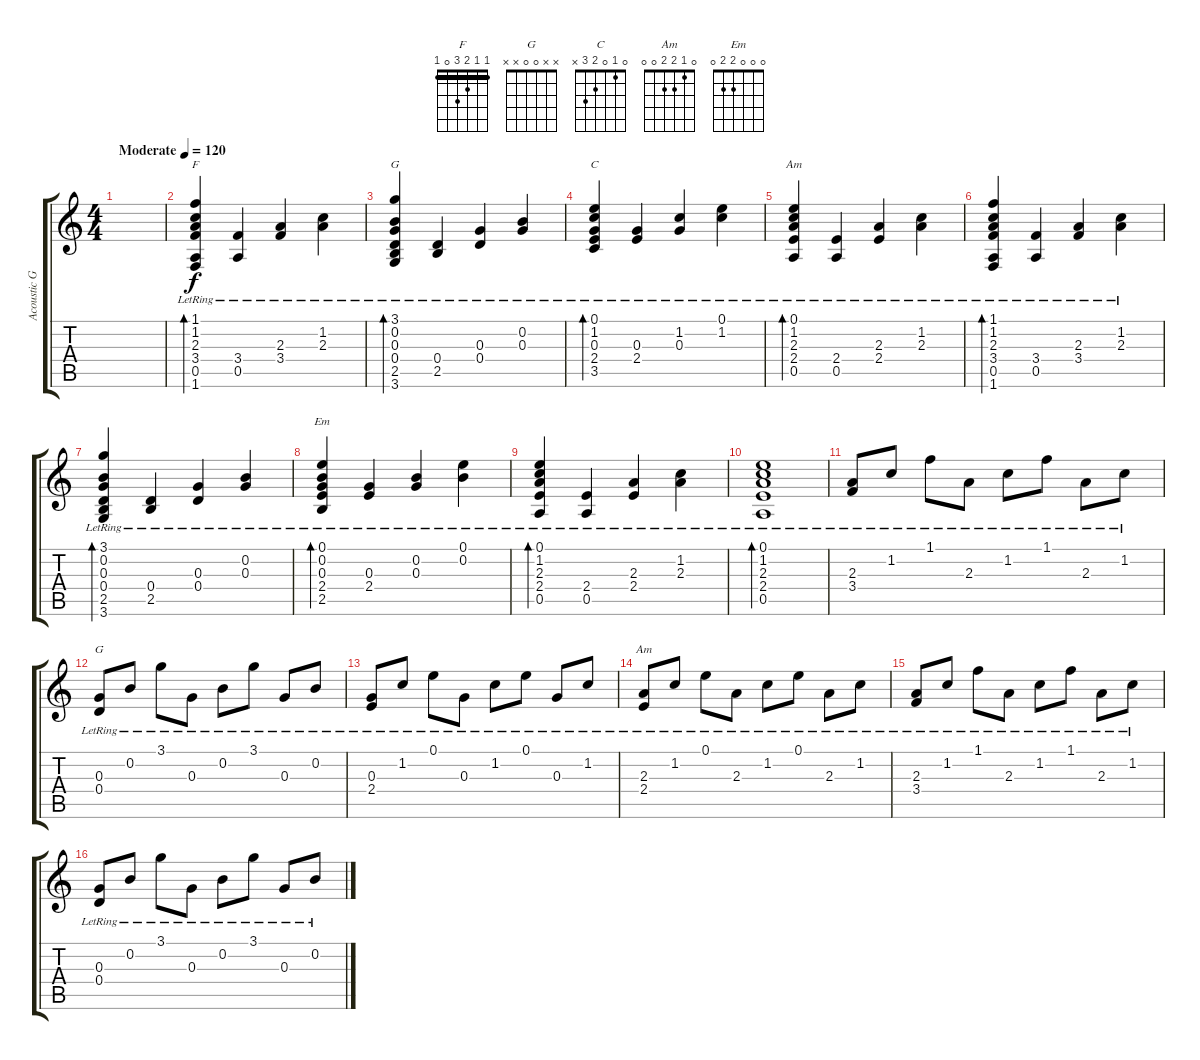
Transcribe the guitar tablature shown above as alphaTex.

\track ("Acoustic Guitar" "Acoustic G") {instrument acousticguitarsteel}
\staff {score tabs}
\tuning (E4 B3 G3 D3 A2 E2) {hide}
\chord ("F" 1 1 2 3 0 1) {barre 1}
\chord ("G" 3 0 0 0 2 3)
\chord ("C" 0 1 0 2 3 x)
\chord ("Am" 0 1 2 2 0 x)
\chord ("Em" 0 0 0 2 2 0)
\chord ("G" x x 0 0 x x)
\chord ("Am" 0 1 2 2 0 0)
\ts (4 4)
\tempo (120 "Moderate")
\clef g2
\ks c
|
(1.1{lr} 1.2{lr} 2.3{lr} 3.4{lr} 0.5{lr} 1.6{lr}).4{bd 30 ch "F"} (3.4{lr} 0.5{lr}).4 (2.3{lr} 3.4{lr}).4 (1.2{lr} 2.3{lr}).4 |
(3.1{lr} 0.2{lr} 0.3{lr} 0.4{lr} 2.5{lr} 3.6{lr}).4{bd 30 ch "G"} (0.4{lr} 2.5{lr}).4 (0.3{lr} 0.4{lr}).4 (0.2{lr} 0.3{lr}).4 |
(0.1{lr} 1.2{lr} 0.3{lr} 2.4{lr} 3.5{lr}).4{bd 30 ch "C"} (0.3{lr} 2.4{lr}).4 (1.2{lr} 0.3{lr}).4 (0.1{lr} 1.2{lr}).4 |
(0.1{lr} 1.2{lr} 2.3{lr} 2.4{lr} 0.5{lr}).4{bd 60 ch "Am"} (2.4{lr} 0.5{lr}).4 (2.3{lr} 2.4{lr}).4 (1.2{lr} 2.3{lr}).4 |
(1.1{lr} 1.2{lr} 2.3{lr} 3.4{lr} 0.5{lr} 1.6{lr}).4{bd 30} (3.4{lr} 0.5{lr}).4 (2.3{lr} 3.4{lr}).4 (1.2{lr} 2.3{lr}).4 |
(3.1{lr} 0.2{lr} 0.3{lr} 0.4{lr} 2.5{lr} 3.6{lr}).4{bd 30} (0.4{lr} 2.5{lr}).4 (0.3{lr} 0.4{lr}).4 (0.2{lr} 0.3{lr}).4 |
(0.1{lr} 0.2{lr} 0.3{lr} 2.4{lr} 2.5{lr}).4{bd 60 ch "Em"} (0.3{lr} 2.4{lr}).4 (0.2{lr} 0.3{lr}).4 (0.1{lr} 0.2{lr}).4 |
(0.1{lr} 1.2{lr} 2.3{lr} 2.4{lr} 0.5{lr}).4{bd 60} (2.4{lr} 0.5{lr}).4 (2.3{lr} 2.4{lr}).4 (1.2{lr} 2.3{lr}).4 |
(0.1{lr} 1.2{lr} 2.3{lr} 2.4{lr} 0.5{lr}).1{bd 120} |
(2.3{lr} 3.4{lr}).8 1.2{lr}.8 1.1{lr}.8 2.3{lr}.8 1.2{lr}.8 1.1{lr}.8 2.3{lr}.8 1.2{lr}.8 |
(0.3{lr} 0.4{lr}).8{ch "G"} 0.2{lr}.8 3.1{lr}.8 0.3{lr}.8 0.2{lr}.8 3.1{lr}.8 0.3{lr}.8 0.2{lr}.8 |
(0.3{lr} 2.4{lr}).8 1.2{lr}.8 0.1{lr}.8 0.3{lr}.8 1.2{lr}.8 0.1{lr}.8 0.3{lr}.8 1.2{lr}.8 |
(2.3{lr} 2.4{lr}).8{ch "Am"} 1.2{lr}.8 0.1{lr}.8 2.3{lr}.8 1.2{lr}.8 0.1{lr}.8 2.3{lr}.8 1.2{lr}.8 |
(2.3{lr} 3.4{lr}).8 1.2{lr}.8 1.1{lr}.8 2.3{lr}.8 1.2{lr}.8 1.1{lr}.8 2.3{lr}.8 1.2{lr}.8 |
(0.3{lr} 0.4{lr}).8 0.2{lr}.8 3.1{lr}.8 0.3{lr}.8 0.2{lr}.8 3.1{lr}.8 0.3{lr}.8 0.2{lr}.8
